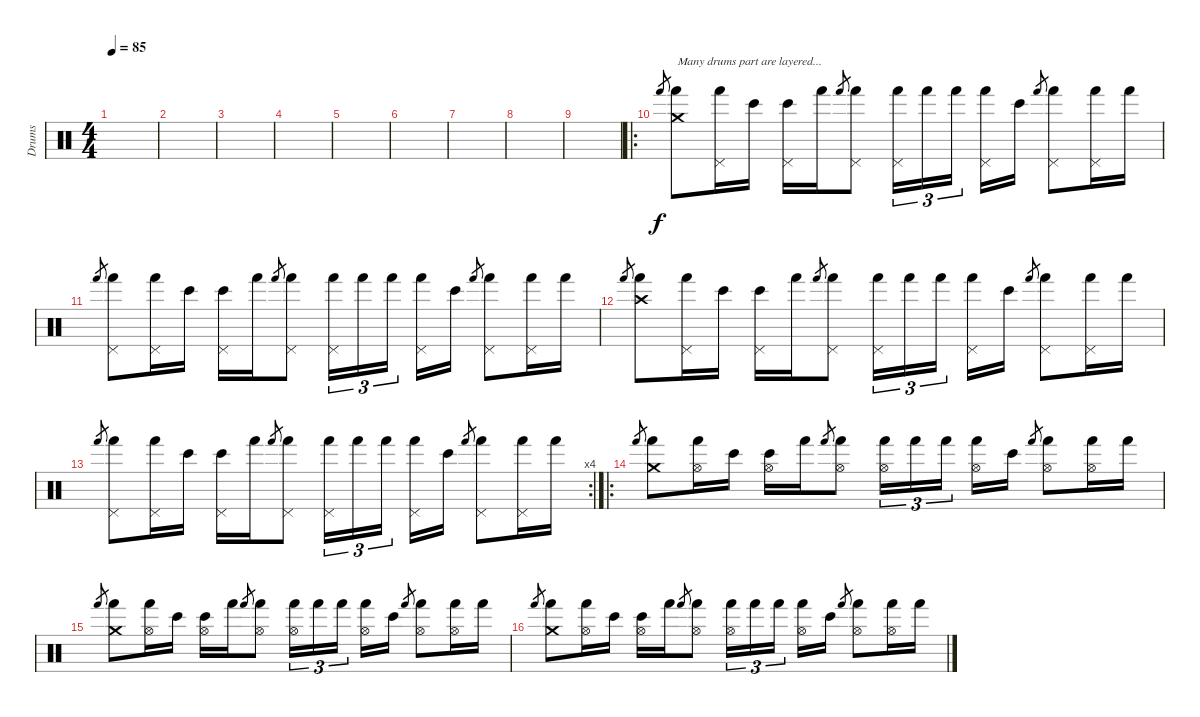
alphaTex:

\track ("Drums" "Drums") {instrument percussion}
\staff {score}
\articulation defaults
\ts (4 4)
\tempo 85
\clef neutral
\ks c
|
|
|
|
|
|
|
|
|
\ro "Hand (hit)".8{gr}
("Crash medium (hit)" "Hand (hit)").8{txt "Many drums part are layered..." volume 10} ("Pedal Hi-Hat (hit)" "Hand (hit)").16 "Bongo High (hit)".16 ("Pedal Hi-Hat (hit)" "Bongo High (hit)").16 "Hand (hit)".16 "Hand (hit)".8{gr} ("Pedal Hi-Hat (hit)" "Hand (hit)").8 ("Pedal Hi-Hat (hit)" "Hand (hit)").16{tu (3 2)} "Hand (hit)".16{tu (3 2)} "Hand (hit)".16{tu (3 2)} ("Pedal Hi-Hat (hit)" "Hand (hit)").16 "Bongo High (hit)".16 "Hand (hit)".8{gr} ("Pedal Hi-Hat (hit)" "Hand (hit)").8 ("Pedal Hi-Hat (hit)" "Hand (hit)").16 "Hand (hit)".16 |
"Hand (hit)".8{gr} ("Pedal Hi-Hat (hit)" "Hand (hit)").8 ("Pedal Hi-Hat (hit)" "Hand (hit)").16 "Bongo High (hit)".16 ("Pedal Hi-Hat (hit)" "Bongo High (hit)").16 "Hand (hit)".16 "Hand (hit)".8{gr} ("Pedal Hi-Hat (hit)" "Hand (hit)").8 ("Pedal Hi-Hat (hit)" "Hand (hit)").16{tu (3 2)} "Hand (hit)".16{tu (3 2)} "Hand (hit)".16{tu (3 2)} ("Pedal Hi-Hat (hit)" "Hand (hit)").16 "Bongo High (hit)".16 "Hand (hit)".8{gr} ("Pedal Hi-Hat (hit)" "Hand (hit)").8 ("Pedal Hi-Hat (hit)" "Hand (hit)").16 "Hand (hit)".16 |
"Hand (hit)".8{gr} ("Crash high (hit)" "Hand (hit)").8 ("Pedal Hi-Hat (hit)" "Hand (hit)").16 "Bongo High (hit)".16 ("Pedal Hi-Hat (hit)" "Bongo High (hit)").16 "Hand (hit)".16 "Hand (hit)".8{gr} ("Pedal Hi-Hat (hit)" "Hand (hit)").8 ("Pedal Hi-Hat (hit)" "Hand (hit)").16{tu (3 2)} "Hand (hit)".16{tu (3 2)} "Hand (hit)".16{tu (3 2)} ("Pedal Hi-Hat (hit)" "Hand (hit)").16 "Bongo High (hit)".16 "Hand (hit)".8{gr} ("Pedal Hi-Hat (hit)" "Hand (hit)").8 ("Pedal Hi-Hat (hit)" "Hand (hit)").16 "Hand (hit)".16 |
\rc 4 "Hand (hit)".8{gr}
("Pedal Hi-Hat (hit)" "Hand (hit)").8 ("Pedal Hi-Hat (hit)" "Hand (hit)").16 "Bongo High (hit)".16 ("Pedal Hi-Hat (hit)" "Bongo High (hit)").16 "Hand (hit)".16 "Hand (hit)".8{gr} ("Pedal Hi-Hat (hit)" "Hand (hit)").8 ("Pedal Hi-Hat (hit)" "Hand (hit)").16{tu (3 2)} "Hand (hit)".16{tu (3 2)} "Hand (hit)".16{tu (3 2)} ("Pedal Hi-Hat (hit)" "Hand (hit)").16 "Bongo High (hit)".16 "Hand (hit)".8{gr} ("Pedal Hi-Hat (hit)" "Hand (hit)").8 ("Pedal Hi-Hat (hit)" "Hand (hit)").16 "Hand (hit)".16 |
\ro "Hand (hit)".8{gr}
("Crash medium (hit)" "Hand (hit)").8{volume 8} ("Hi-Hat (open)" "Hand (hit)").16 "Bongo High (hit)".16 ("Hi-Hat (open)" "Bongo High (hit)").16 "Hand (hit)".16 "Hand (hit)".8{gr} ("Hi-Hat (open)" "Hand (hit)").8 ("Hi-Hat (open)" "Hand (hit)").16{tu (3 2)} "Hand (hit)".16{tu (3 2)} "Hand (hit)".16{tu (3 2)} ("Hi-Hat (open)" "Hand (hit)").16 "Bongo High (hit)".16 "Hand (hit)".8{gr} ("Hi-Hat (open)" "Hand (hit)").8 ("Hi-Hat (open)" "Hand (hit)").16 "Hand (hit)".16 |
"Hand (hit)".8{gr} ("Crash medium (hit)" "Hand (hit)").8{volume 8} ("Hi-Hat (open)" "Hand (hit)").16 "Bongo High (hit)".16 ("Hi-Hat (open)" "Bongo High (hit)").16 "Hand (hit)".16 "Hand (hit)".8{gr} ("Hi-Hat (open)" "Hand (hit)").8 ("Hi-Hat (open)" "Hand (hit)").16{tu (3 2)} "Hand (hit)".16{tu (3 2)} "Hand (hit)".16{tu (3 2)} ("Hi-Hat (open)" "Hand (hit)").16 "Bongo High (hit)".16 "Hand (hit)".8{gr} ("Hi-Hat (open)" "Hand (hit)").8 ("Hi-Hat (open)" "Hand (hit)").16 "Hand (hit)".16 |
"Hand (hit)".8{gr} ("Crash medium (hit)" "Hand (hit)").8{volume 8} ("Hi-Hat (open)" "Hand (hit)").16 "Bongo High (hit)".16 ("Hi-Hat (open)" "Bongo High (hit)").16 "Hand (hit)".16 "Hand (hit)".8{gr} ("Hi-Hat (open)" "Hand (hit)").8 ("Hi-Hat (open)" "Hand (hit)").16{tu (3 2)} "Hand (hit)".16{tu (3 2)} "Hand (hit)".16{tu (3 2)} ("Hi-Hat (open)" "Hand (hit)").16 "Bongo High (hit)".16 "Hand (hit)".8{gr} ("Hi-Hat (open)" "Hand (hit)").8 ("Hi-Hat (open)" "Hand (hit)").16 "Hand (hit)".16
